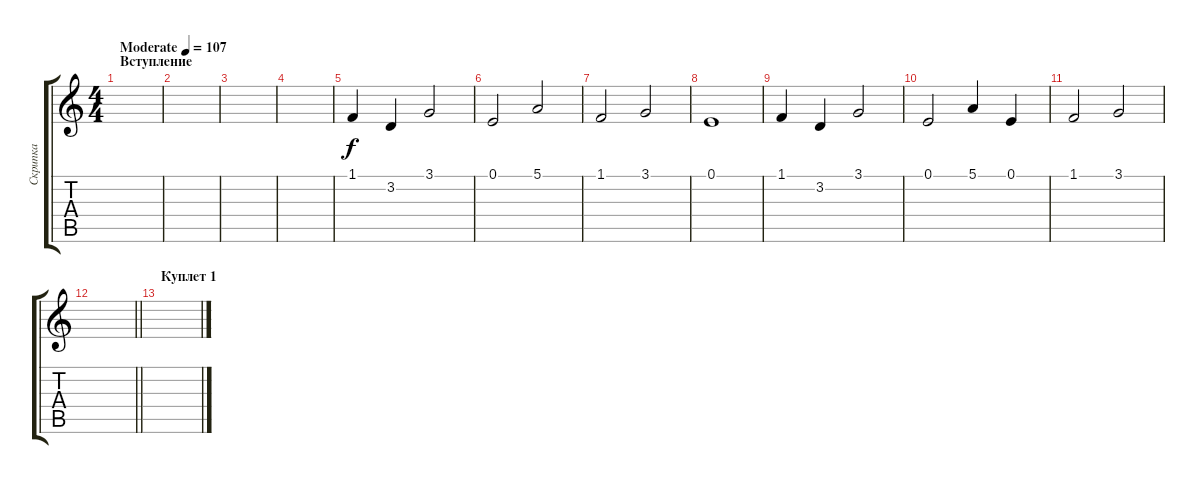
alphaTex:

\track ("Скрипка" "Скрипка") {instrument viola}
\staff {score tabs}
\tuning (E4 B3 G3 D3 A2 E2) {hide}
\ts (4 4)
\section ("" "Вступление")
\tempo (107 "Moderate")
\clef g2
\ks c
|
|
|
|
1.1.4 3.2.4 3.1.2 |
0.1.2 5.1.2 |
1.1.2 3.1.2 |
0.1.1 |
1.1.4 3.2.4 3.1.2 |
0.1.2 5.1.4 0.1.4 |
1.1.2 3.1.2 |
\barLineRight lightlight
|
\section ("" "Куплет 1")
